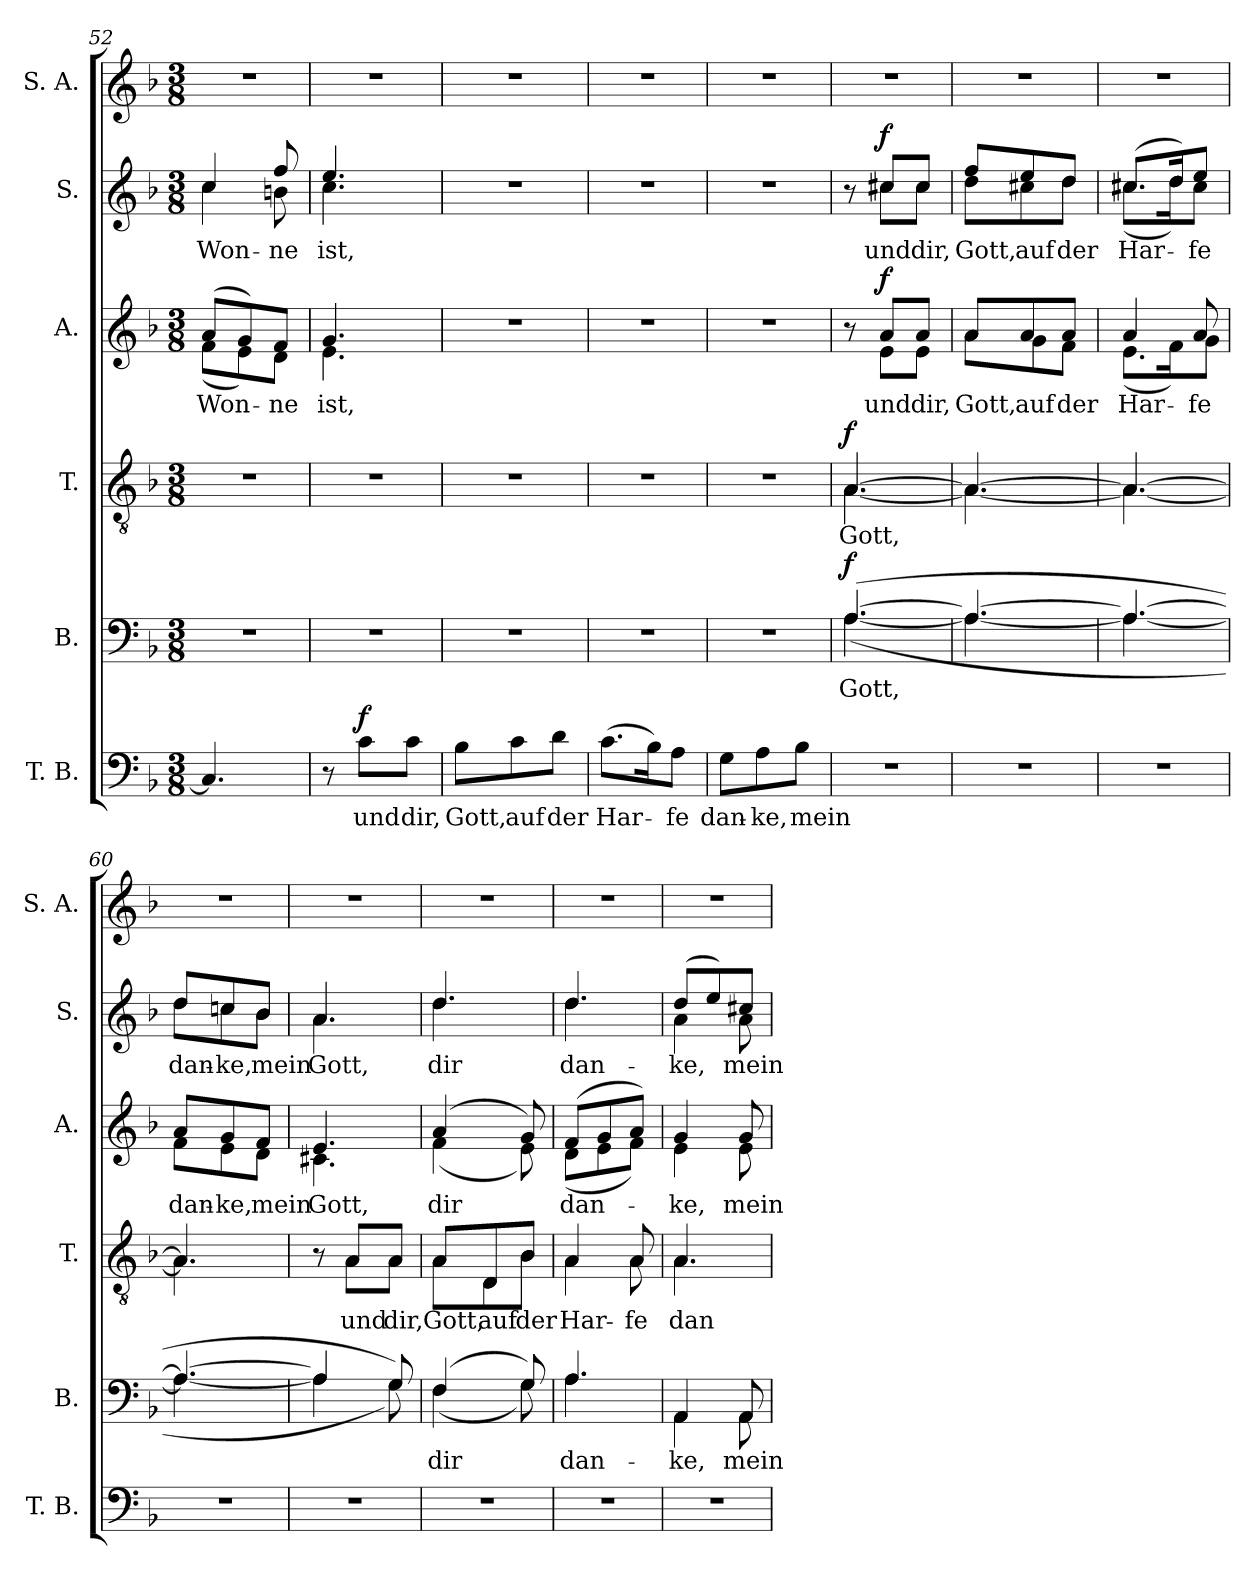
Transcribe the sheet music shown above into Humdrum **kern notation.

**kern	**text	**dynam	**kern	**text	**dynam	**kern	**text	**dynam	**kern	**text	**dynam	**kern	**text	**dynam	**kern
*part6	*part6	*part6	*part5	*part5	*part5	*part4	*part4	*part4	*part3	*part3	*part3	*part2	*part2	*part2	*part1
*staff6	*staff6	*staff6	*staff5	*staff5	*staff5	*staff4	*staff4	*staff4	*staff3	*staff3	*staff3	*staff2	*staff2	*staff2	*staff1
*I"T. B.	*	*	*I"B.	*	*	*I"T.	*	*	*I"A.	*	*	*I"S.	*	*	*I"S. A.
*I'T. B.	*	*	*I'B.	*	*	*I'T.	*	*	*I'A.	*	*	*I'S.	*	*	*I'S. A.
*clefF4	*	*	*clefF4	*	*	*clefGv2	*	*	*clefG2	*	*	*clefG2	*	*	*clefG2
*k[b-]	*	*	*k[b-]	*	*	*k[b-]	*	*	*k[b-]	*	*	*k[b-]	*	*	*k[b-]
*d:	*	*	*d:	*	*	*d:	*	*	*d:	*	*	*d:	*	*	*d:
*M3/8	*	*	*M3/8	*	*	*M3/8	*	*	*M3/8	*	*	*M3/8	*	*	*M3/8
=52	=52	=52	=52	=52	=52	=52	=52	=52	=52	=52	=52	=52	=52	=52	=52
!	!	!	!	!	!	!	!	!	!	!LO:LY:b	!	!	!LO:LY:b	!	!
*	*	*	*	*	*	*	*	*	*^	*	*	*^	*	*	*
4.C/]	.	.	4.r	.	.	4.r	.	.	(>8a/L	(<8f\L	Won-	.	4cc/	4cc\	Won-	.	4.r
.	.	.	.	.	.	.	.	.	8g/)	8e\)	.	.	.	.	.	.	.
!	!	!	!	!	!	!	!	!	!	!	!LO:LY:b	!	!	!	!LO:LY:b	!	!
.	.	.	.	.	.	.	.	.	8f/J	8d\J	-ne	.	8ff/	8bn\	-ne	.	.
=53	=53	=53	=53	=53	=53	=53	=53	=53	=53	=53	=53	=53	=53	=53	=53	=53	=53
!	!	!	!	!	!	!	!	!	!	!	!LO:LY:b	!	!	!	!LO:LY:b	!	!
8r	.	.	4.r	.	.	4.r	.	.	4.g/	4.e\	ist,	.	4.ee/	4.cc\	ist,	.	4.r
!	!LO:LY:b	!LO:DY:a	!	!	!	!	!	!	!	!	!	!	!	!	!	!	!
8c\L	und	f	.	.	.	.	.	.	.	.	.	.	.	.	.	.	.
!	!LO:LY:b	!	!	!	!	!	!	!	!	!	!	!	!	!	!	!	!
8c\J	dir,	.	.	.	.	.	.	.	.	.	.	.	.	.	.	.	.
*	*	*	*	*	*	*	*	*	*v	*v	*	*	*	*	*	*	*
*	*	*	*	*	*	*	*	*	*	*	*	*v	*v	*	*	*
=54	=54	=54	=54	=54	=54	=54	=54	=54	=54	=54	=54	=54	=54	=54	=54
!	!LO:LY:b	!	!	!	!	!	!	!	!	!	!	!	!	!	!
8B-\L	Gott,	.	4.r	.	.	4.r	.	.	4.r	.	.	4.r	.	.	4.r
!	!LO:LY:b	!	!	!	!	!	!	!	!	!	!	!	!	!	!
8c\	auf	.	.	.	.	.	.	.	.	.	.	.	.	.	.
!	!LO:LY:b	!	!	!	!	!	!	!	!	!	!	!	!	!	!
8d\J	der	.	.	.	.	.	.	.	.	.	.	.	.	.	.
=55	=55	=55	=55	=55	=55	=55	=55	=55	=55	=55	=55	=55	=55	=55	=55
!	!LO:LY:b	!	!	!	!	!	!	!	!	!	!	!	!	!	!
(>8.c\L	Har-	.	4.r	.	.	4.r	.	.	4.r	.	.	4.r	.	.	4.r
16B-\K)	.	.	.	.	.	.	.	.	.	.	.	.	.	.	.
!	!LO:LY:b	!	!	!	!	!	!	!	!	!	!	!	!	!	!
8A\J	-fe	.	.	.	.	.	.	.	.	.	.	.	.	.	.
=56	=56	=56	=56	=56	=56	=56	=56	=56	=56	=56	=56	=56	=56	=56	=56
!	!LO:LY:b	!	!	!	!	!	!	!	!	!	!	!	!	!	!
8G\L	dan-	.	4.r	.	.	4.r	.	.	4.r	.	.	4.r	.	.	4.r
!	!LO:LY:b	!	!	!	!	!	!	!	!	!	!	!	!	!	!
8A\	-ke,	.	.	.	.	.	.	.	.	.	.	.	.	.	.
!	!LO:LY:b	!	!	!	!	!	!	!	!	!	!	!	!	!	!
8B-\J	mein	.	.	.	.	.	.	.	.	.	.	.	.	.	.
!!LO:LB:g=z
=57	=57	=57	=57	=57	=57	=57	=57	=57	=57	=57	=57	=57	=57	=57	=57
!	!	!	!	!LO:LY:b	!LO:DY:a	!	!LO:LY:b	!LO:DY:a	!	!	!	!	!	!	!
*	*	*	*^	*	*	*^	*	*	*^	*	*	*^	*	*	*
4.r	.	.	(>[4.A/	(<[4.A\	Gott,	f	[4.A/	[4.A\	Gott,	f	8r	8ryy	.	.	8r	8ryy	.	.	4.r
!	!	!	!	!	!	!	!	!	!	!	!	!	!LO:LY:b	!LO:DY:a	!	!	!LO:LY:b	!LO:DY:a	!
.	.	.	.	.	.	.	.	.	.	.	8a/L	8e\L	und	f	8cc#X/L	8cc#\L	und	f	.
!	!	!	!	!	!	!	!	!	!	!	!	!	!LO:LY:b	!	!	!	!LO:LY:b	!	!
.	.	.	.	.	.	.	.	.	.	.	8a/J	8e\J	dir,	.	8cc#/J	8cc#\J	dir,	.	.
=58	=58	=58	=58	=58	=58	=58	=58	=58	=58	=58	=58	=58	=58	=58	=58	=58	=58	=58	=58
!	!	!	!	!	!	!	!	!	!	!	!	!	!LO:LY:b	!	!	!	!LO:LY:b	!	!
4.r	.	.	4.A/_	4.A\_	.	.	4.A/_	4.A\_	.	.	8a/L	8a\L	Gott,	.	8ff/L	8dd\L	Gott,	.	4.r
!	!	!	!	!	!	!	!	!	!	!	!	!	!LO:LY:b	!	!	!	!LO:LY:b	!	!
.	.	.	.	.	.	.	.	.	.	.	8a/	8g\	auf	.	8ee/	8cc#X\	auf	.	.
!	!	!	!	!	!	!	!	!	!	!	!	!	!LO:LY:b	!	!	!	!LO:LY:b	!	!
.	.	.	.	.	.	.	.	.	.	.	8a/J	8f\J	der	.	8dd/J	8dd\J	der	.	.
=59	=59	=59	=59	=59	=59	=59	=59	=59	=59	=59	=59	=59	=59	=59	=59	=59	=59	=59	=59
!	!	!	!	!	!	!	!	!	!	!	!	!	!LO:LY:b	!	!	!	!LO:LY:b	!	!
4.r	.	.	4.A/_	4.A\_	.	.	4.A/_	4.A\_	.	.	4a/	(<8.e\L	Har-	.	(>8.cc#X/L	(<8.cc#\L	Har-	.	4.r
.	.	.	.	.	.	.	.	.	.	.	.	16f\K)	.	.	16dd/K)	16dd\K)	.	.	.
!	!	!	!	!	!	!	!	!	!	!	!	!	!LO:LY:b	!	!	!	!LO:LY:b	!	!
.	.	.	.	.	.	.	.	.	.	.	8a/	8g\J	-fe	.	8ee/J	8cc#\J	-fe	.	.
=60	=60	=60	=60	=60	=60	=60	=60	=60	=60	=60	=60	=60	=60	=60	=60	=60	=60	=60	=60
!	!	!	!	!	!	!	!	!	!	!	!	!	!LO:LY:b	!	!	!	!LO:LY:b	!	!
4.r	.	.	4.A/_	4.A\_	.	.	4.A/]	4.A\]	.	.	8a/L	8f\L	dan-	.	8dd/L	8dd\L	dan-	.	4.r
!	!	!	!	!	!	!	!	!	!	!	!	!	!LO:LY:b	!	!	!	!LO:LY:b	!	!
.	.	.	.	.	.	.	.	.	.	.	8g/	8e\	-ke,	.	8ccn/	8cc\	-ke,	.	.
!	!	!	!	!	!	!	!	!	!	!	!	!	!LO:LY:b	!	!	!	!LO:LY:b	!	!
.	.	.	.	.	.	.	.	.	.	.	8f/J	8d\J	mein	.	8b-/J	8b-\J	mein	.	.
=61	=61	=61	=61	=61	=61	=61	=61	=61	=61	=61	=61	=61	=61	=61	=61	=61	=61	=61	=61
!	!	!	!	!	!	!	!	!	!	!	!	!	!LO:LY:b	!	!	!	!LO:LY:b	!	!
4.r	.	.	4A/]	4A\]	.	.	8r	8ryy	.	.	4.e/	4.c#X\	Gott,	.	4.a/	4.a\	Gott,	.	4.r
!	!	!	!	!	!	!	!	!	!LO:LY:b	!	!	!	!	!	!	!	!	!	!
.	.	.	.	.	.	.	8A/L	8A\L	und	.	.	.	.	.	.	.	.	.	.
!	!	!	!	!	!	!	!	!	!LO:LY:b	!	!	!	!	!	!	!	!	!	!
.	.	.	8G/)	8G\)	.	.	8A/J	8A\J	dir,	.	.	.	.	.	.	.	.	.	.
=62	=62	=62	=62	=62	=62	=62	=62	=62	=62	=62	=62	=62	=62	=62	=62	=62	=62	=62	=62
!	!	!	!	!	!LO:LY:b	!	!	!	!LO:LY:b	!	!	!	!LO:LY:b	!	!	!	!LO:LY:b	!	!
4.r	.	.	(>4F/	(<4F\	dir	.	8A/L	8A\L	Gott,	.	(>4a/	(<4f\	dir	.	4.dd/	4.dd\	dir	.	4.r
!	!	!	!	!	!	!	!	!	!LO:LY:b	!	!	!	!	!	!	!	!	!	!
.	.	.	.	.	.	.	8D/	8D\	auf	.	.	.	.	.	.	.	.	.	.
!	!	!	!	!	!	!	!	!	!LO:LY:b	!	!	!	!	!	!	!	!	!	!
.	.	.	8G/)	8G\)	.	.	8B-/J	8B-\J	der	.	8g/)	8e\)	.	.	.	.	.	.	.
=63	=63	=63	=63	=63	=63	=63	=63	=63	=63	=63	=63	=63	=63	=63	=63	=63	=63	=63	=63
!	!	!	!	!	!LO:LY:b	!	!	!	!LO:LY:b	!	!	!	!LO:LY:b	!	!	!	!LO:LY:b	!	!
4.r	.	.	4.A/	4.A\	dan-	.	4A/	4A\	Har-	.	(>8f/L	(<8d\L	dan-	.	4.dd/	4.dd\	dan-	.	4.r
.	.	.	.	.	.	.	.	.	.	.	8g/	8e\	.	.	.	.	.	.	.
!	!	!	!	!	!	!	!	!	!LO:LY:b	!	!	!	!	!	!	!	!	!	!
.	.	.	.	.	.	.	8A/	8A\	-fe	.	8a/J)	8f\J)	.	.	.	.	.	.	.
=64	=64	=64	=64	=64	=64	=64	=64	=64	=64	=64	=64	=64	=64	=64	=64	=64	=64	=64	=64
!	!	!	!	!	!LO:LY:b	!	!	!	!LO:LY:b	!	!	!	!LO:LY:b	!	!	!	!LO:LY:b	!	!
4.r	.	.	4AA/	4AA\	-ke,	.	4.A/	4.A\	dan-	.	4g/	4e\	-ke,	.	(>8dd/L	4a\	-ke,	.	4.r
.	.	.	.	.	.	.	.	.	.	.	.	.	.	.	8ee/)	.	.	.	.
!	!	!	!	!	!LO:LY:b	!	!	!	!	!	!	!	!LO:LY:b	!	!	!	!LO:LY:b	!	!
.	.	.	8AA/	8AA\	mein	.	.	.	.	.	8g/	8e\	mein	.	8cc#X/J	8a\	mein	.	.
*	*	*	*v	*v	*	*	*	*	*	*	*v	*v	*	*	*v	*v	*	*	*
*	*	*	*	*	*	*v	*v	*	*	*	*	*	*	*	*	*
=	=	=	=	=	=	=	=	=	=	=	=	=	=	=	=
*-	*-	*-	*-	*-	*-	*-	*-	*-	*-	*-	*-	*-	*-	*-	*-
